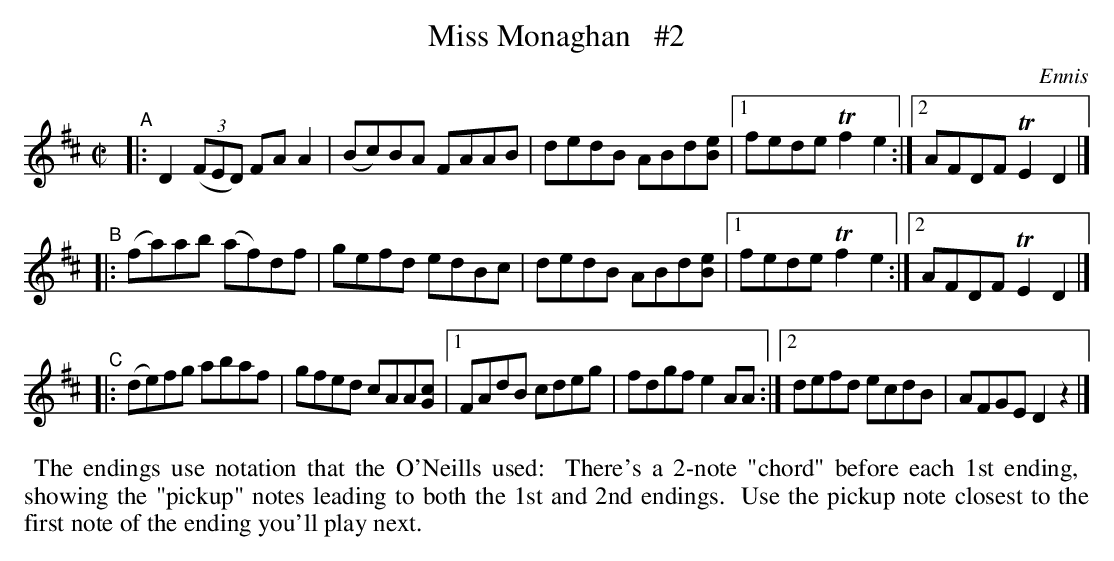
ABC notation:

X:1
T: Miss Monaghan   #2
O: Ennis
M: C|
L: 1/8
K: D
"^A"|:\
D2(3(FED) FAA2 | (Bc)BA FAAB |\
dedB ABd[eB] |[1 fede Tf2e2 :|[2 AFDF TE2D2 |]
"^B"|:\
(fa)ab (af)df | gefd edBc |\
dedB ABd[eB] |[1 fede Tf2e2 :|[2 AFDF TE2D2 |]
"^C"|:\
(de)fg abaf | gfed cAA[cG] |\
[1 FAdB cdeg | fdgf e2AA :|[2 defd ecdB | AFGE D2z2 |]
